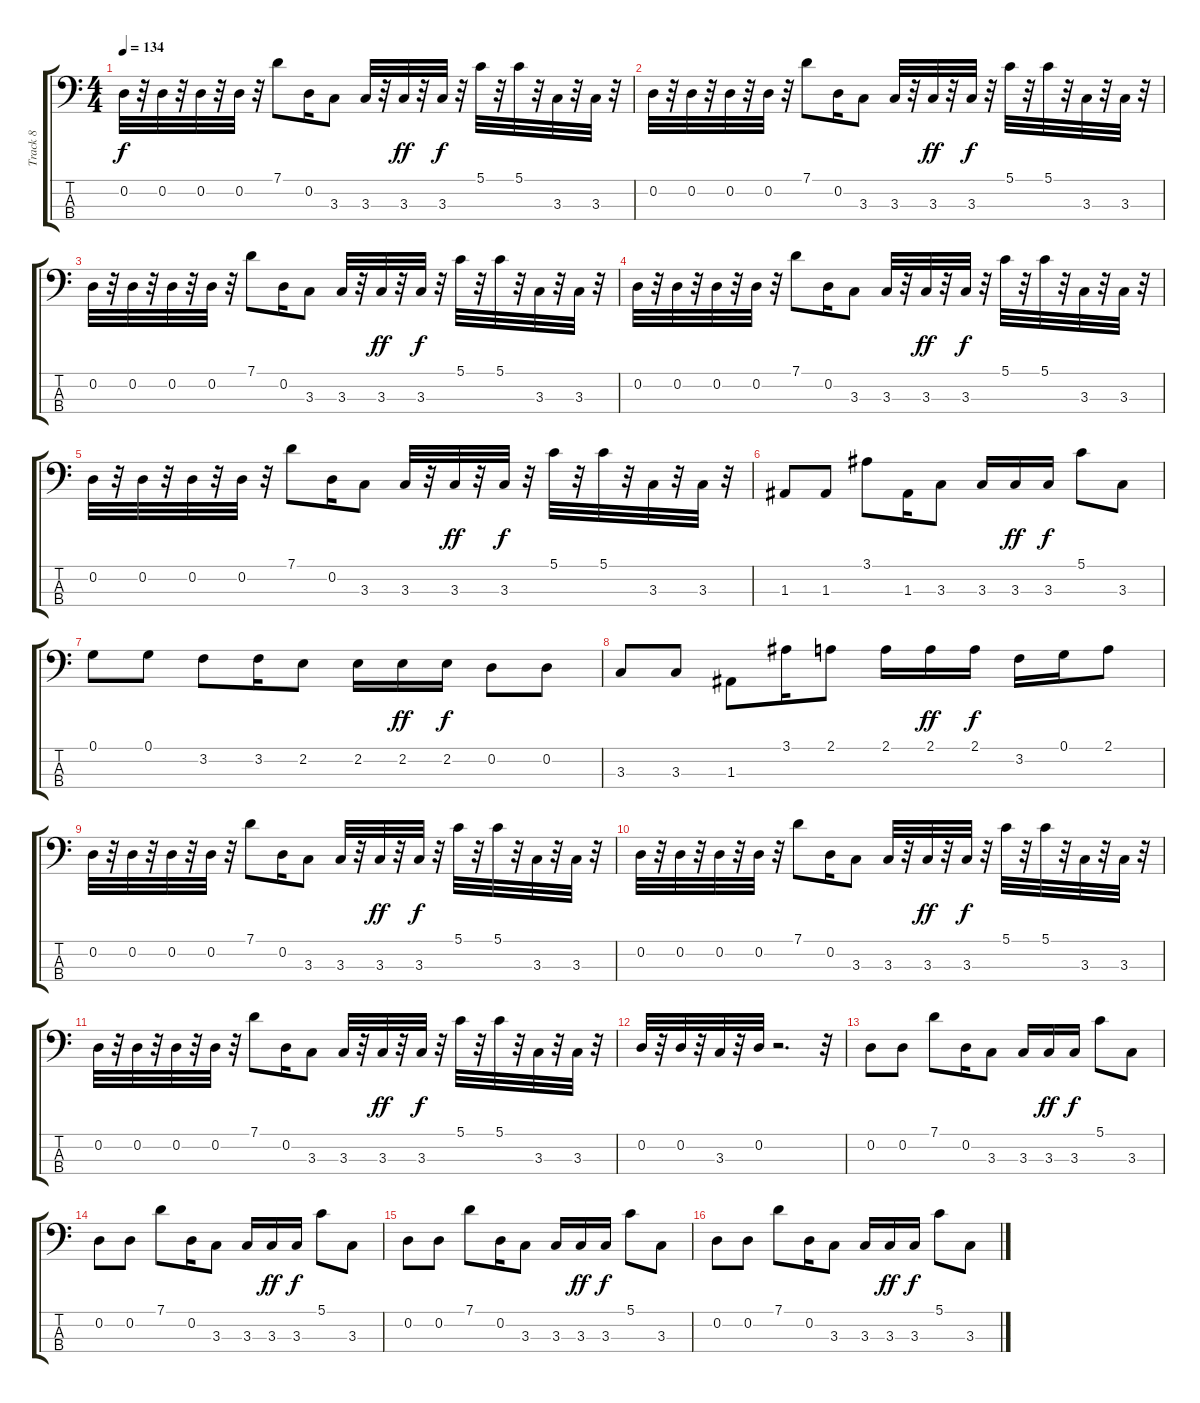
\track ("Track 8" "Track 8") {instrument slapbass2}
\staff {score tabs}
\tuning (G2 D2 A1 E1) {hide}
\ts (4 4)
\tempo 134
\clef f4
\ks c
0.2.32{dy f} r.32 0.2.32 r.32 0.2.32 r.32 0.2.32 r.32 7.1.8 0.2.16 3.3.8 3.3.32 r.32 3.3.32{dy ff} r.32 3.3.32{dy f} r.32 5.1.32 r.32 5.1.32 r.32 3.3.32 r.32 3.3.32 r.32 |
0.2.32 r.32 0.2.32 r.32 0.2.32 r.32 0.2.32 r.32 7.1.8 0.2.16 3.3.8 3.3.32 r.32 3.3.32{dy ff} r.32 3.3.32{dy f} r.32 5.1.32 r.32 5.1.32 r.32 3.3.32 r.32 3.3.32 r.32 |
0.2.32 r.32 0.2.32 r.32 0.2.32 r.32 0.2.32 r.32 7.1.8 0.2.16 3.3.8 3.3.32 r.32 3.3.32{dy ff} r.32 3.3.32{dy f} r.32 5.1.32 r.32 5.1.32 r.32 3.3.32 r.32 3.3.32 r.32 |
0.2.32 r.32 0.2.32 r.32 0.2.32 r.32 0.2.32 r.32 7.1.8 0.2.16 3.3.8 3.3.32 r.32 3.3.32{dy ff} r.32 3.3.32{dy f} r.32 5.1.32 r.32 5.1.32 r.32 3.3.32 r.32 3.3.32 r.32 |
0.2.32 r.32 0.2.32 r.32 0.2.32 r.32 0.2.32 r.32 7.1.8 0.2.16 3.3.8 3.3.32 r.32 3.3.32{dy ff} r.32 3.3.32{dy f} r.32 5.1.32 r.32 5.1.32 r.32 3.3.32 r.32 3.3.32 r.32 |
1.3.8 1.3.8 3.1.8 1.3.16 3.3.8 3.3.16 3.3.16{dy ff} 3.3.16{dy f} 5.1.8 3.3.8 |
0.1.8 0.1.8 3.2.8 3.2.16 2.2.8 2.2.16 2.2.16{dy ff} 2.2.16{dy f} 0.2.8 0.2.8 |
3.3.8 3.3.8 1.3.8 3.1.16 2.1.8 2.1.16 2.1.16{dy ff} 2.1.16{dy f} 3.2.16 0.1.16 2.1.8 |
0.2.32 r.32 0.2.32 r.32 0.2.32 r.32 0.2.32 r.32 7.1.8 0.2.16 3.3.8 3.3.32 r.32 3.3.32{dy ff} r.32 3.3.32{dy f} r.32 5.1.32 r.32 5.1.32 r.32 3.3.32 r.32 3.3.32 r.32 |
0.2.32 r.32 0.2.32 r.32 0.2.32 r.32 0.2.32 r.32 7.1.8 0.2.16 3.3.8 3.3.32 r.32 3.3.32{dy ff} r.32 3.3.32{dy f} r.32 5.1.32 r.32 5.1.32 r.32 3.3.32 r.32 3.3.32 r.32 |
0.2.32 r.32 0.2.32 r.32 0.2.32 r.32 0.2.32 r.32 7.1.8 0.2.16 3.3.8 3.3.32 r.32 3.3.32{dy ff} r.32 3.3.32{dy f} r.32 5.1.32 r.32 5.1.32 r.32 3.3.32 r.32 3.3.32 r.32 |
0.2.32 r.32 0.2.32 r.32 3.3.32 r.32 0.2.32 r.2{d} r.32 |
0.2.8 0.2.8 7.1.8 0.2.16 3.3.8 3.3.16 3.3.16{dy ff} 3.3.16{dy f} 5.1.8 3.3.8 |
0.2.8 0.2.8 7.1.8 0.2.16 3.3.8 3.3.16 3.3.16{dy ff} 3.3.16{dy f} 5.1.8 3.3.8 |
0.2.8 0.2.8 7.1.8 0.2.16 3.3.8 3.3.16 3.3.16{dy ff} 3.3.16{dy f} 5.1.8 3.3.8 |
0.2.8 0.2.8 7.1.8 0.2.16 3.3.8 3.3.16 3.3.16{dy ff} 3.3.16{dy f} 5.1.8 3.3.8
